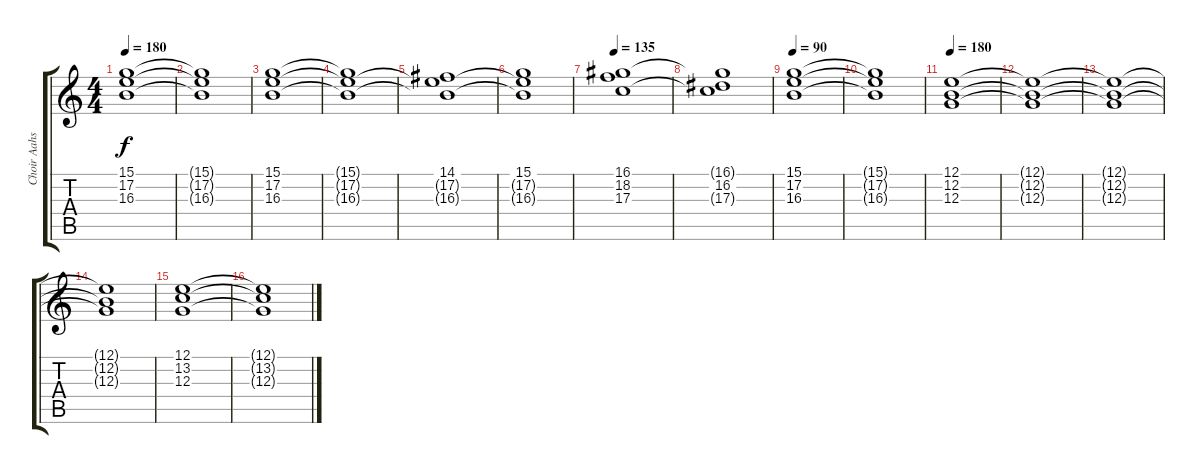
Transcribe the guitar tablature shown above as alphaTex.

\track ("Choir Aahs" "Choir Aahs") {instrument choiraahs}
\staff {score tabs}
\tuning (E4 B3 G3 D3 A2 E2) {hide}
\ts (4 4)
\tempo 180
\clef g2
\ks c
(15.1 17.2 16.3).1{dy f} |
(15.1{t} 17.2{t} 16.3{t}).1 |
(15.1 17.2 16.3).1 |
(15.1{t} 17.2{t} 16.3{t}).1 |
(14.1 17.2{t} 16.3{t}).1 |
(15.1 17.2{t} 16.3{t}).1 |
\tempo 135
(16.1 18.2 17.3).1 |
(16.1{t} 16.2 17.3{t}).1 |
\tempo 90
(15.1 17.2 16.3).1 |
(15.1{t} 17.2{t} 16.3{t}).1 |
\tempo 180
(12.1 12.2 12.3).1 |
(12.1{t} 12.2{t} 12.3{t}).1 |
(12.1{t} 12.2{t} 12.3{t}).1 |
(12.1{t} 12.2{t} 12.3{t}).1 |
(12.1 13.2 12.3).1 |
(12.1{t} 13.2{t} 12.3{t}).1
